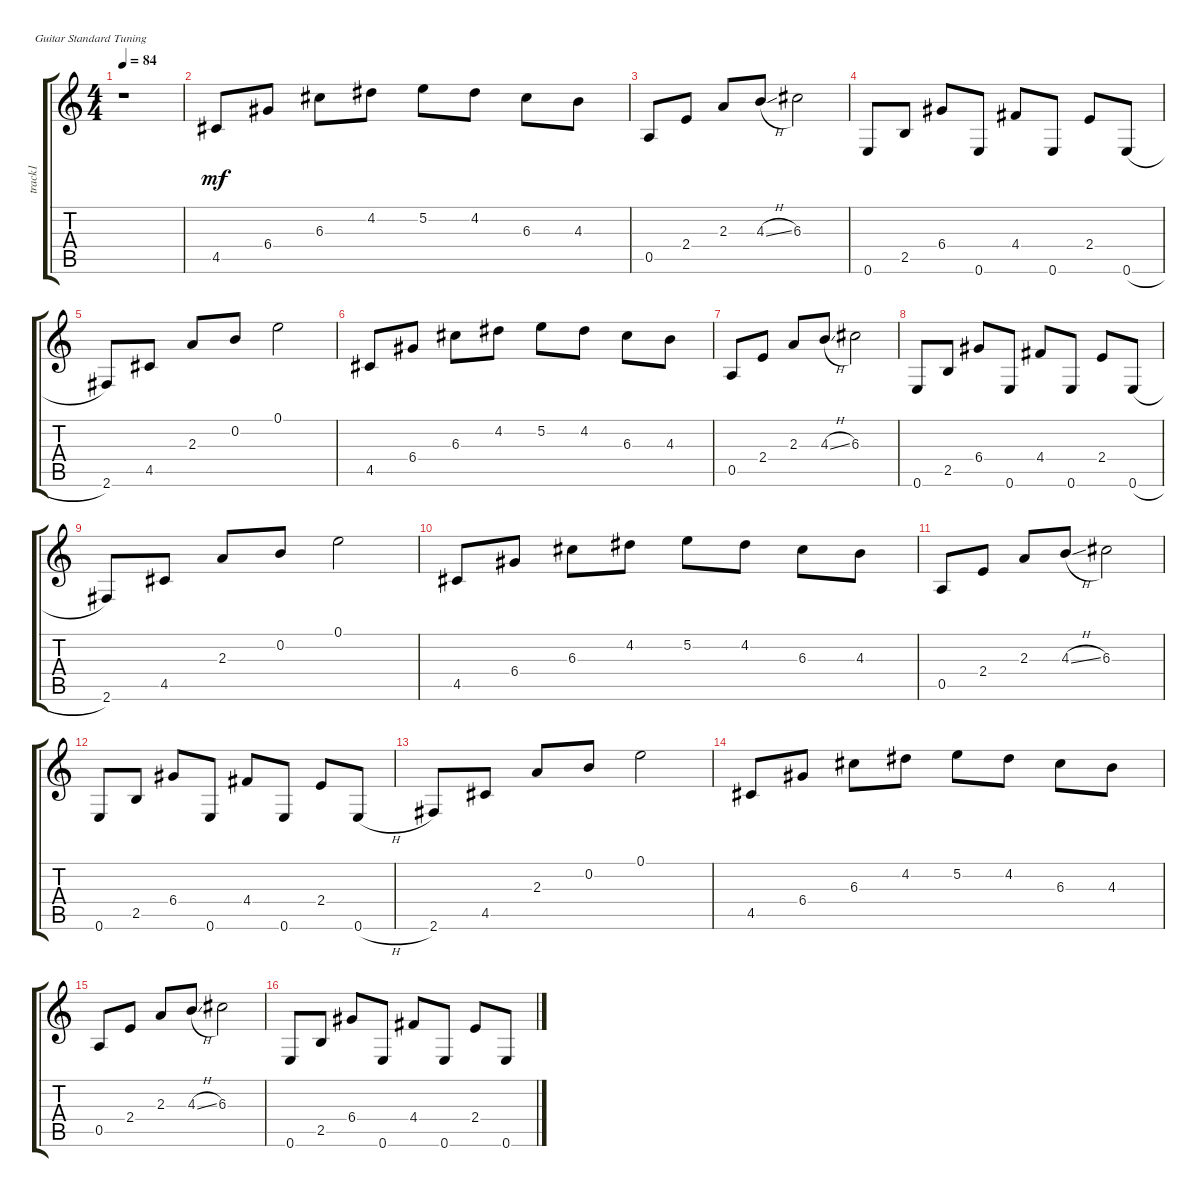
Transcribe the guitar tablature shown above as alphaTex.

\defaultSystemsLayout 4
\track ("CleanElGuitar" "track1") {instrument electricguitarclean}
\staff {score tabs}
\tuning (E4 B3 G3 D3 A2 E2)
\ts (4 4)
\tempo 84
\clef g2
\ks c
r.1{dy mf instrument electricguitarclean} |
4.5.8 6.4.8 6.3.8 4.2.8 5.2.8 4.2.8 6.3.8 4.3.8 |
0.5.8 2.4.8 2.3.8 4.3{sl h}.8 6.3.2 |
0.6.8 2.5.8 6.4.8 0.6.8 4.4.8 0.6.8 2.4.8 0.6{h}.8 |
2.6.8 4.5.8 2.3.8 0.2.8 0.1.2 |
4.5.8 6.4.8 6.3.8 4.2.8 5.2.8 4.2.8 6.3.8 4.3.8 |
0.5.8 2.4.8 2.3.8 4.3{sl h}.8 6.3.2 |
0.6.8 2.5.8 6.4.8 0.6.8 4.4.8 0.6.8 2.4.8 0.6{h}.8 |
2.6.8 4.5.8 2.3.8 0.2.8 0.1.2 |
4.5.8 6.4.8 6.3.8 4.2.8 5.2.8 4.2.8 6.3.8 4.3.8 |
0.5.8 2.4.8 2.3.8 4.3{sl h}.8 6.3.2 |
0.6.8 2.5.8 6.4.8 0.6.8 4.4.8 0.6.8 2.4.8 0.6{h}.8 |
2.6.8 4.5.8 2.3.8 0.2.8 0.1.2 |
4.5.8 6.4.8 6.3.8 4.2.8 5.2.8 4.2.8 6.3.8 4.3.8 |
0.5.8 2.4.8 2.3.8 4.3{sl h}.8 6.3.2 |
0.6.8 2.5.8 6.4.8 0.6.8 4.4.8 0.6.8 2.4.8 0.6{h}.8
